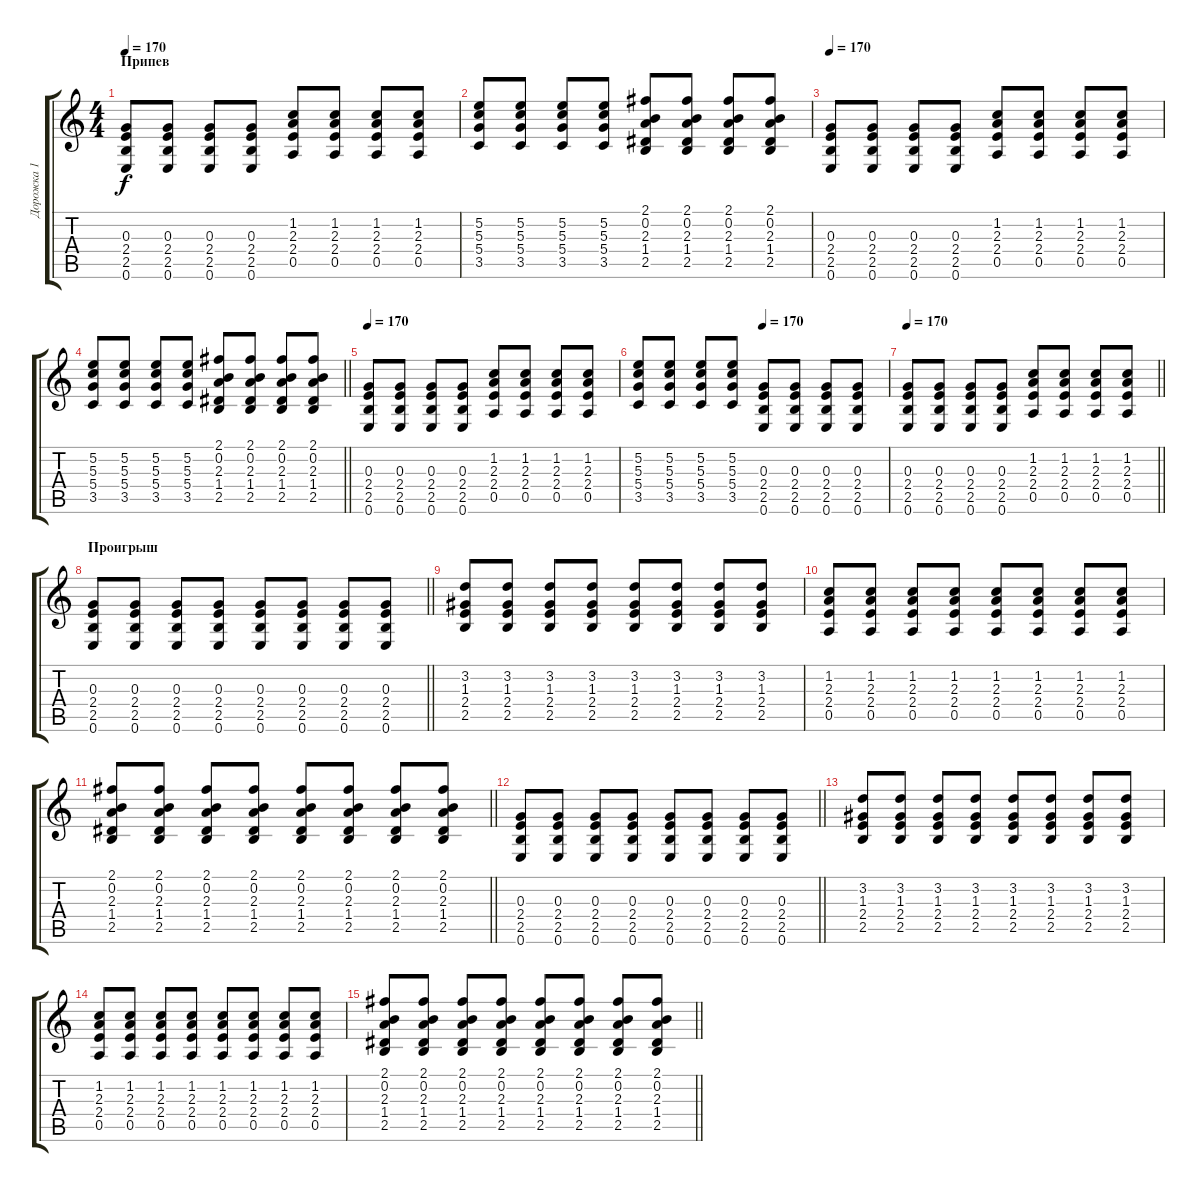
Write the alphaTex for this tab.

\track ("Дорожка 1" "Дорожка 1") {instrument overdrivenguitar}
\staff {score tabs}
\tuning (E4 B3 G3 D3 A2 E2) {hide}
\ts (4 4)
\section ("" "Припев")
\tempo 170
\clef g2
\ks c
(0.3 2.4 2.5 0.6).8{dy f} (0.3 2.4 2.5 0.6).8 (0.3 2.4 2.5 0.6).8 (0.3 2.4 2.5 0.6).8 (1.2 2.3 2.4 0.5).8 (1.2 2.3 2.4 0.5).8 (1.2 2.3 2.4 0.5).8 (1.2 2.3 2.4 0.5).8 |
(5.2 5.3 5.4 3.5).8 (5.2 5.3 5.4 3.5).8 (5.2 5.3 5.4 3.5).8 (5.2 5.3 5.4 3.5).8 (2.1 0.2 2.3 1.4 2.5).8 (2.1 0.2 2.3 1.4 2.5).8 (2.1 0.2 2.3 1.4 2.5).8 (2.1 0.2 2.3 1.4 2.5).8 |
\tempo 170
(0.3 2.4 2.5 0.6).8 (0.3 2.4 2.5 0.6).8 (0.3 2.4 2.5 0.6).8 (0.3 2.4 2.5 0.6).8 (1.2 2.3 2.4 0.5).8 (1.2 2.3 2.4 0.5).8 (1.2 2.3 2.4 0.5).8 (1.2 2.3 2.4 0.5).8 |
\barLineRight lightlight
(5.2 5.3 5.4 3.5).8 (5.2 5.3 5.4 3.5).8 (5.2 5.3 5.4 3.5).8 (5.2 5.3 5.4 3.5).8 (2.1 0.2 2.3 1.4 2.5).8 (2.1 0.2 2.3 1.4 2.5).8 (2.1 0.2 2.3 1.4 2.5).8 (2.1 0.2 2.3 1.4 2.5).8 |
\tempo 170
(0.3 2.4 2.5 0.6).8 (0.3 2.4 2.5 0.6).8 (0.3 2.4 2.5 0.6).8 (0.3 2.4 2.5 0.6).8 (1.2 2.3 2.4 0.5).8 (1.2 2.3 2.4 0.5).8 (1.2 2.3 2.4 0.5).8 (1.2 2.3 2.4 0.5).8 |
\tempo (170 0.5)
(5.2 5.3 5.4 3.5).8 (5.2 5.3 5.4 3.5).8 (5.2 5.3 5.4 3.5).8 (5.2 5.3 5.4 3.5).8 (0.3 2.4 2.5 0.6).8 (0.3 2.4 2.5 0.6).8 (0.3 2.4 2.5 0.6).8 (0.3 2.4 2.5 0.6).8 |
\tempo 170
\barLineRight lightlight
(0.3 2.4 2.5 0.6).8 (0.3 2.4 2.5 0.6).8 (0.3 2.4 2.5 0.6).8 (0.3 2.4 2.5 0.6).8 (1.2 2.3 2.4 0.5).8 (1.2 2.3 2.4 0.5).8 (1.2 2.3 2.4 0.5).8 (1.2 2.3 2.4 0.5).8 |
\section ("" "Проигрыш")
\barLineRight lightlight
(0.3 2.4 2.5 0.6).8 (0.3 2.4 2.5 0.6).8 (0.3 2.4 2.5 0.6).8 (0.3 2.4 2.5 0.6).8 (0.3 2.4 2.5 0.6).8 (0.3 2.4 2.5 0.6).8 (0.3 2.4 2.5 0.6).8 (0.3 2.4 2.5 0.6).8 |
(3.2 1.3 2.4 2.5).8 (3.2 1.3 2.4 2.5).8 (3.2 1.3 2.4 2.5).8 (3.2 1.3 2.4 2.5).8 (3.2 1.3 2.4 2.5).8 (3.2 1.3 2.4 2.5).8 (3.2 1.3 2.4 2.5).8 (3.2 1.3 2.4 2.5).8 |
(1.2 2.3 2.4 0.5).8 (1.2 2.3 2.4 0.5).8 (1.2 2.3 2.4 0.5).8 (1.2 2.3 2.4 0.5).8 (1.2 2.3 2.4 0.5).8 (1.2 2.3 2.4 0.5).8 (1.2 2.3 2.4 0.5).8 (1.2 2.3 2.4 0.5).8 |
\barLineRight lightlight
(2.1 0.2 2.3 1.4 2.5).8 (2.1 0.2 2.3 1.4 2.5).8 (2.1 0.2 2.3 1.4 2.5).8 (2.1 0.2 2.3 1.4 2.5).8 (2.1 0.2 2.3 1.4 2.5).8 (2.1 0.2 2.3 1.4 2.5).8 (2.1 0.2 2.3 1.4 2.5).8 (2.1 0.2 2.3 1.4 2.5).8 |
\barLineRight lightlight
(0.3 2.4 2.5 0.6).8 (0.3 2.4 2.5 0.6).8 (0.3 2.4 2.5 0.6).8 (0.3 2.4 2.5 0.6).8 (0.3 2.4 2.5 0.6).8 (0.3 2.4 2.5 0.6).8 (0.3 2.4 2.5 0.6).8 (0.3 2.4 2.5 0.6).8 |
(3.2 1.3 2.4 2.5).8 (3.2 1.3 2.4 2.5).8 (3.2 1.3 2.4 2.5).8 (3.2 1.3 2.4 2.5).8 (3.2 1.3 2.4 2.5).8 (3.2 1.3 2.4 2.5).8 (3.2 1.3 2.4 2.5).8 (3.2 1.3 2.4 2.5).8 |
(1.2 2.3 2.4 0.5).8 (1.2 2.3 2.4 0.5).8 (1.2 2.3 2.4 0.5).8 (1.2 2.3 2.4 0.5).8 (1.2 2.3 2.4 0.5).8 (1.2 2.3 2.4 0.5).8 (1.2 2.3 2.4 0.5).8 (1.2 2.3 2.4 0.5).8 |
\barLineRight lightlight
(2.1 0.2 2.3 1.4 2.5).8 (2.1 0.2 2.3 1.4 2.5).8 (2.1 0.2 2.3 1.4 2.5).8 (2.1 0.2 2.3 1.4 2.5).8 (2.1 0.2 2.3 1.4 2.5).8 (2.1 0.2 2.3 1.4 2.5).8 (2.1 0.2 2.3 1.4 2.5).8 (2.1 0.2 2.3 1.4 2.5).8
